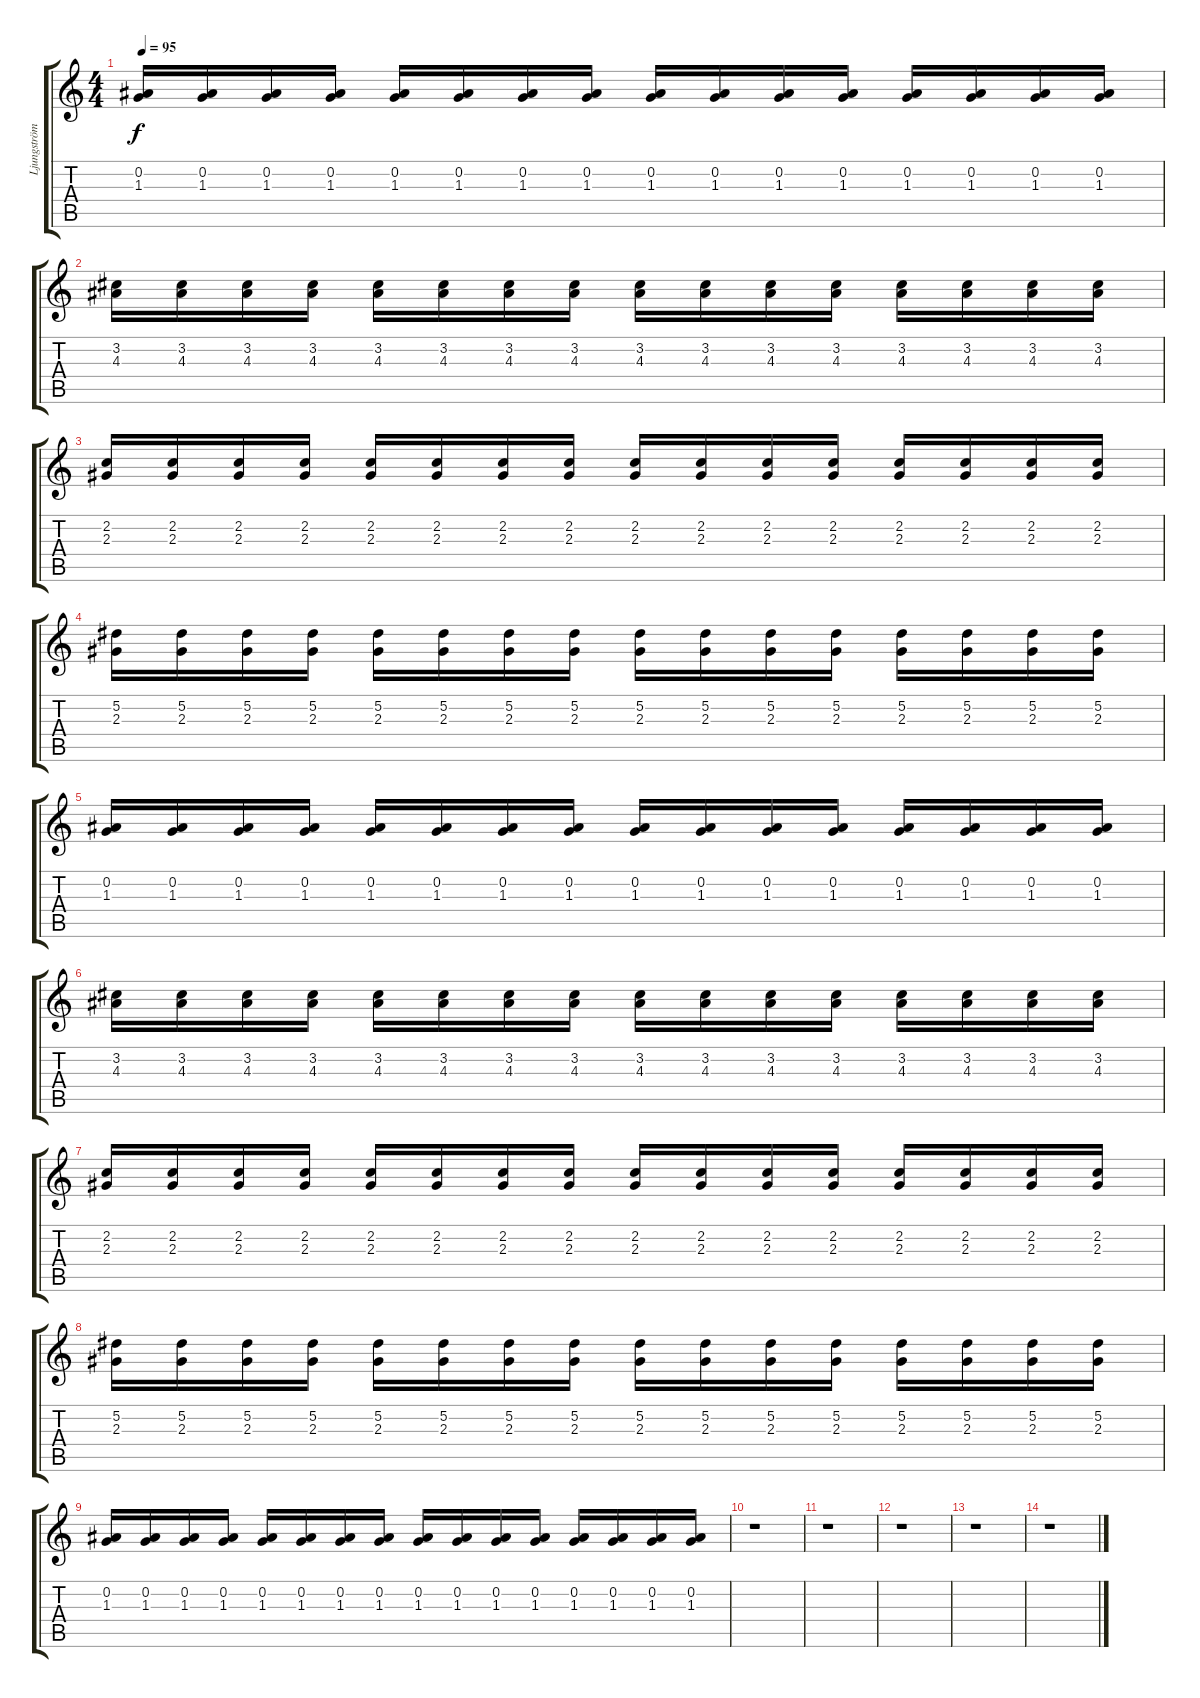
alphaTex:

\track ("Ljungström" "Ljungström") {instrument distortionguitar}
\staff {score tabs}
\tuning (Eb4 Bb3 Gb3 Db3 Ab2 Eb2) {hide}
\ts (4 4)
\tempo 95
\clef g2
\ks c
(0.2 1.3).16{dy f} (0.2 1.3).16 (0.2 1.3).16 (0.2 1.3).16 (0.2 1.3).16 (0.2 1.3).16 (0.2 1.3).16 (0.2 1.3).16 (0.2 1.3).16 (0.2 1.3).16 (0.2 1.3).16 (0.2 1.3).16 (0.2 1.3).16 (0.2 1.3).16 (0.2 1.3).16 (0.2 1.3).16 |
(3.2 4.3).16 (3.2 4.3).16 (3.2 4.3).16 (3.2 4.3).16 (3.2 4.3).16 (3.2 4.3).16 (3.2 4.3).16 (3.2 4.3).16 (3.2 4.3).16 (3.2 4.3).16 (3.2 4.3).16 (3.2 4.3).16 (3.2 4.3).16 (3.2 4.3).16 (3.2 4.3).16 (3.2 4.3).16 |
(2.2 2.3).16 (2.2 2.3).16 (2.2 2.3).16 (2.2 2.3).16 (2.2 2.3).16 (2.2 2.3).16 (2.2 2.3).16 (2.2 2.3).16 (2.2 2.3).16 (2.2 2.3).16 (2.2 2.3).16 (2.2 2.3).16 (2.2 2.3).16 (2.2 2.3).16 (2.2 2.3).16 (2.2 2.3).16 |
(5.2 2.3).16 (5.2 2.3).16 (5.2 2.3).16 (5.2 2.3).16 (5.2 2.3).16 (5.2 2.3).16 (5.2 2.3).16 (5.2 2.3).16 (5.2 2.3).16 (5.2 2.3).16 (5.2 2.3).16 (5.2 2.3).16 (5.2 2.3).16 (5.2 2.3).16 (5.2 2.3).16 (5.2 2.3).16 |
(0.2 1.3).16 (0.2 1.3).16 (0.2 1.3).16 (0.2 1.3).16 (0.2 1.3).16 (0.2 1.3).16 (0.2 1.3).16 (0.2 1.3).16 (0.2 1.3).16 (0.2 1.3).16 (0.2 1.3).16 (0.2 1.3).16 (0.2 1.3).16 (0.2 1.3).16 (0.2 1.3).16 (0.2 1.3).16 |
(3.2 4.3).16{volume 12} (3.2 4.3).16 (3.2 4.3).16 (3.2 4.3).16 (3.2 4.3).16 (3.2 4.3).16 (3.2 4.3).16 (3.2 4.3).16 (3.2 4.3).16{volume 11} (3.2 4.3).16 (3.2 4.3).16 (3.2 4.3).16 (3.2 4.3).16 (3.2 4.3).16 (3.2 4.3).16 (3.2 4.3).16 |
(2.2 2.3).16{volume 10} (2.2 2.3).16 (2.2 2.3).16 (2.2 2.3).16 (2.2 2.3).16 (2.2 2.3).16 (2.2 2.3).16 (2.2 2.3).16 (2.2 2.3).16{volume 9} (2.2 2.3).16 (2.2 2.3).16 (2.2 2.3).16 (2.2 2.3).16 (2.2 2.3).16 (2.2 2.3).16 (2.2 2.3).16 |
(5.2 2.3).16{volume 8} (5.2 2.3).16 (5.2 2.3).16 (5.2 2.3).16 (5.2 2.3).16{volume 7} (5.2 2.3).16 (5.2 2.3).16 (5.2 2.3).16 (5.2 2.3).16{volume 6} (5.2 2.3).16 (5.2 2.3).16 (5.2 2.3).16 (5.2 2.3).16{volume 5} (5.2 2.3).16 (5.2 2.3).16 (5.2 2.3).16 |
(0.2 1.3).16{volume 4} (0.2 1.3).16 (0.2 1.3).16 (0.2 1.3).16 (0.2 1.3).16{volume 3} (0.2 1.3).16 (0.2 1.3).16 (0.2 1.3).16 (0.2 1.3).16{volume 2} (0.2 1.3).16 (0.2 1.3).16 (0.2 1.3).16 (0.2 1.3).16{volume 1} (0.2 1.3).16 (0.2 1.3).16 (0.2 1.3).16 |
r.1 |
r.1 |
r.1 |
r.1 |
r.1
